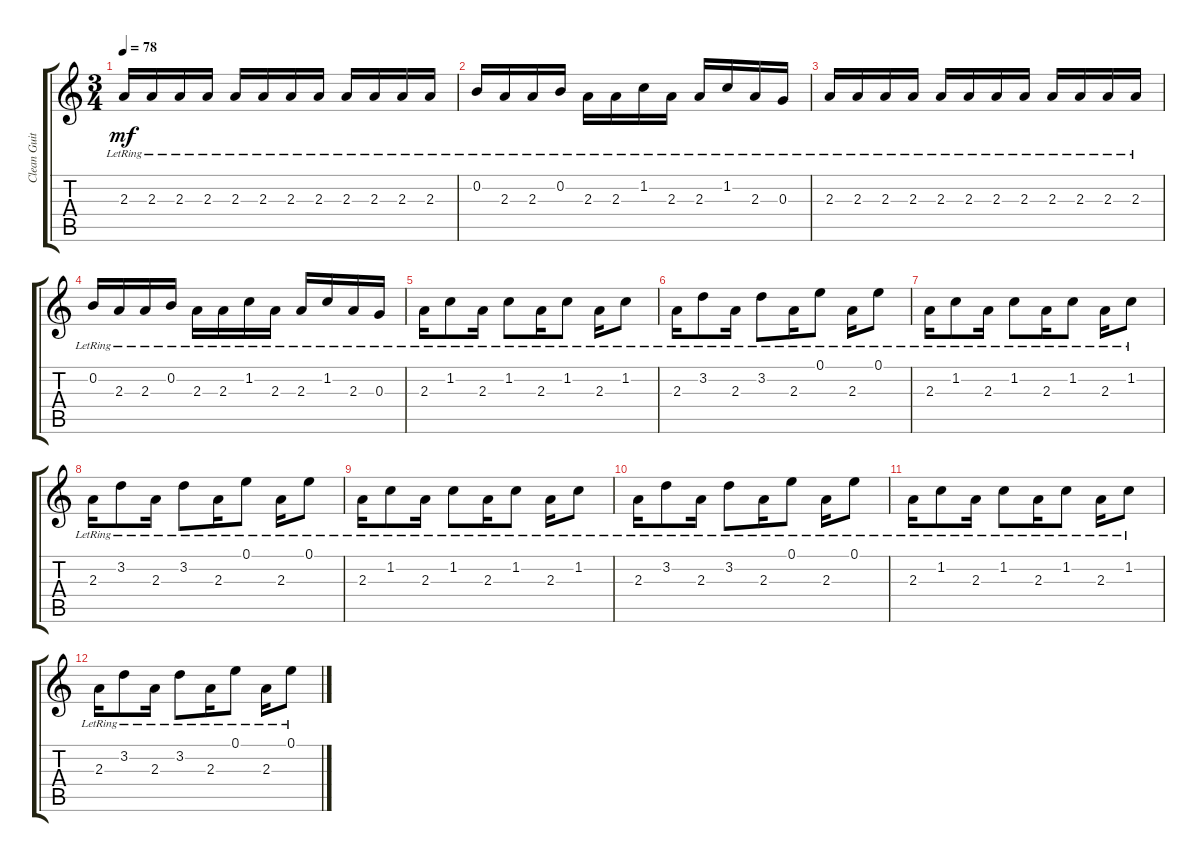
\track ("Clean Guitar 1" "Clean Guit") {instrument electricguitarjazz}
\staff {score tabs}
\tuning (E4 B3 G3 D3 A2 D2) {hide}
\ts (3 4)
\tempo 78
\clef g2
\ks c
2.3{lr}.16{dy mf} 2.3{lr}.16 2.3{lr}.16 2.3{lr}.16 2.3{lr}.16 2.3{lr}.16 2.3{lr}.16 2.3{lr}.16 2.3{lr}.16 2.3{lr}.16 2.3{lr}.16 2.3{lr}.16 |
0.2{lr}.16 2.3{lr}.16 2.3{lr}.16 0.2{lr}.16 2.3{lr}.16 2.3{lr}.16 1.2{lr}.16 2.3{lr}.16 2.3{lr}.16 1.2{lr}.16 2.3{lr}.16 0.3{lr}.16 |
2.3{lr}.16 2.3{lr}.16 2.3{lr}.16 2.3{lr}.16 2.3{lr}.16 2.3{lr}.16 2.3{lr}.16 2.3{lr}.16 2.3{lr}.16 2.3{lr}.16 2.3{lr}.16 2.3{lr}.16 |
0.2{lr}.16 2.3{lr}.16 2.3{lr}.16 0.2{lr}.16 2.3{lr}.16 2.3{lr}.16 1.2{lr}.16 2.3{lr}.16 2.3{lr}.16 1.2{lr}.16 2.3{lr}.16 0.3{lr}.16 |
2.3{lr}.16 1.2{lr}.8 2.3{lr}.16 1.2{lr}.8 2.3{lr}.16 1.2{lr}.8 2.3{lr}.16 1.2{lr}.8 |
2.3{lr}.16 3.2{lr}.8 2.3{lr}.16 3.2{lr}.8 2.3{lr}.16 0.1{lr}.8 2.3{lr}.16 0.1{lr}.8 |
2.3{lr}.16 1.2{lr}.8 2.3{lr}.16 1.2{lr}.8 2.3{lr}.16 1.2{lr}.8 2.3{lr}.16 1.2{lr}.8 |
2.3{lr}.16 3.2{lr}.8 2.3{lr}.16 3.2{lr}.8 2.3{lr}.16 0.1{lr}.8 2.3{lr}.16 0.1{lr}.8 |
2.3{lr}.16 1.2{lr}.8 2.3{lr}.16 1.2{lr}.8 2.3{lr}.16 1.2{lr}.8 2.3{lr}.16 1.2{lr}.8 |
2.3{lr}.16 3.2{lr}.8 2.3{lr}.16 3.2{lr}.8 2.3{lr}.16 0.1{lr}.8 2.3{lr}.16 0.1{lr}.8 |
2.3{lr}.16 1.2{lr}.8 2.3{lr}.16 1.2{lr}.8 2.3{lr}.16 1.2{lr}.8 2.3{lr}.16 1.2{lr}.8 |
2.3{lr}.16 3.2{lr}.8 2.3{lr}.16 3.2{lr}.8 2.3{lr}.16 0.1{lr}.8 2.3{lr}.16 0.1{lr}.8
